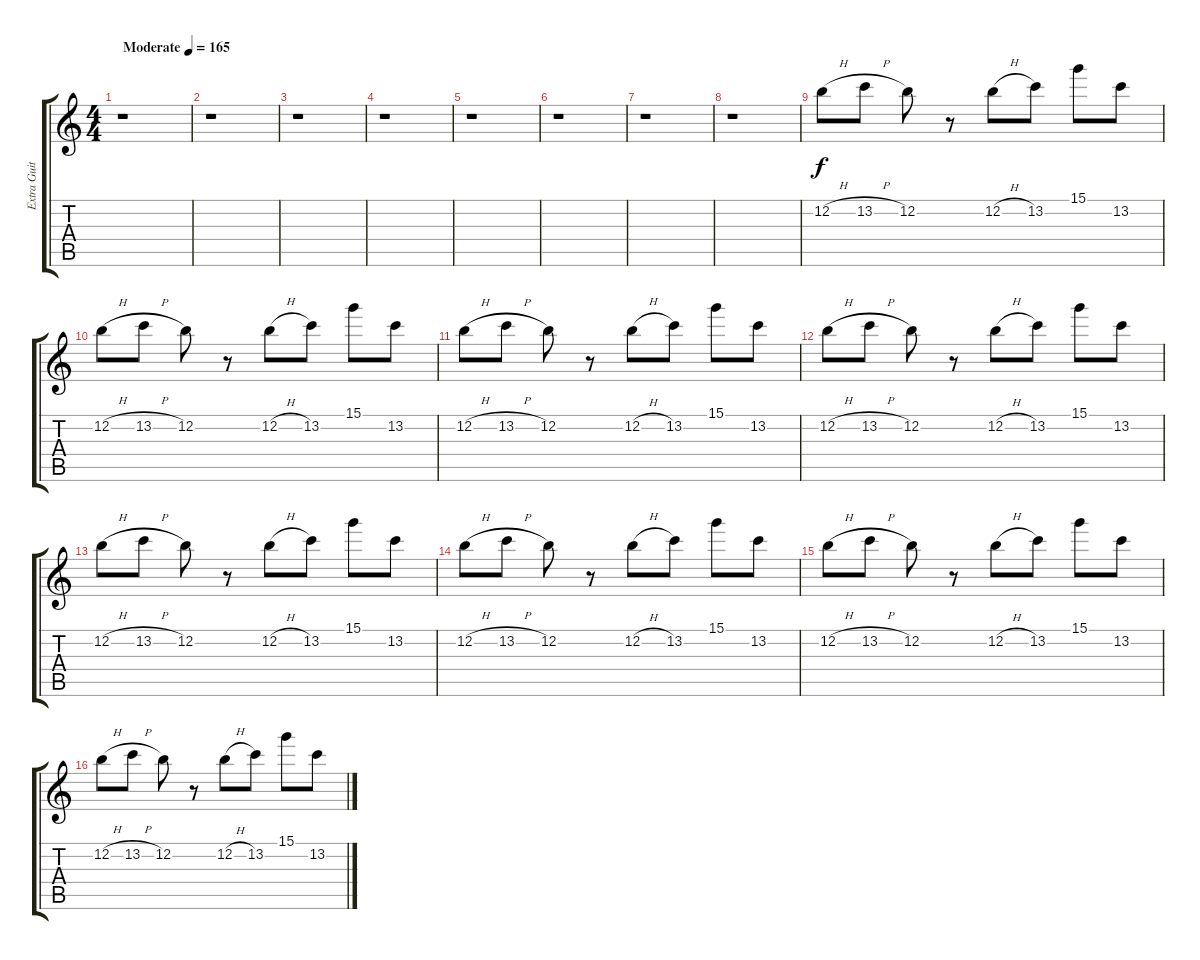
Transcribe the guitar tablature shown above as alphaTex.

\track ("Extra Guitar" "Extra Guit") {instrument electricguitarjazz}
\staff {score tabs}
\tuning (E4 B3 G3 D3 A2 D2) {hide}
\ts (4 4)
\tempo (165 "Moderate")
\clef g2
\ks c
r.1{dy f instrument electricguitarjazz} |
r.1 |
r.1 |
r.1 |
r.1 |
r.1 |
r.1 |
r.1 |
12.2{h}.8 13.2{h}.8 12.2.8 r.8 12.2{h}.8 13.2.8 15.1.8 13.2.8 |
12.2{h}.8 13.2{h}.8 12.2.8 r.8 12.2{h}.8 13.2.8 15.1.8 13.2.8 |
12.2{h}.8 13.2{h}.8 12.2.8 r.8 12.2{h}.8 13.2.8 15.1.8 13.2.8 |
12.2{h}.8 13.2{h}.8 12.2.8 r.8 12.2{h}.8 13.2.8 15.1.8 13.2.8 |
12.2{h}.8 13.2{h}.8 12.2.8 r.8 12.2{h}.8 13.2.8 15.1.8 13.2.8 |
12.2{h}.8 13.2{h}.8 12.2.8 r.8 12.2{h}.8 13.2.8 15.1.8 13.2.8 |
12.2{h}.8 13.2{h}.8 12.2.8 r.8 12.2{h}.8 13.2.8 15.1.8 13.2.8 |
12.2{h}.8 13.2{h}.8 12.2.8 r.8 12.2{h}.8 13.2.8 15.1.8 13.2.8
